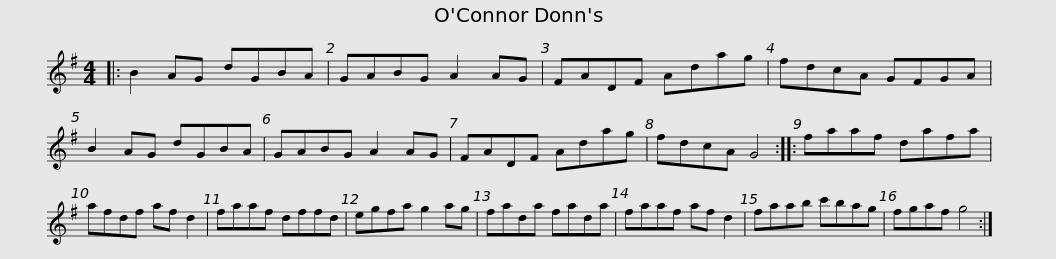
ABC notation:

X:1
L:1/8
M:4/4
I:linebreak $
K:G
V:1 treble
V:1
|: B2 AG dGBA | GABG A2 AG | FADF Adag | fdcA GFGA | B2 AG dGBA | %5
 GABG A2 AG |$ FADF Adag | fdcA G4 :: faaf dafa | afdf af d2 | %10
 faaf dffd | egfa g2 ag |$ fada fada | faaf af d2 | faab c'bag | %15
 fgaf g4 :| %16
